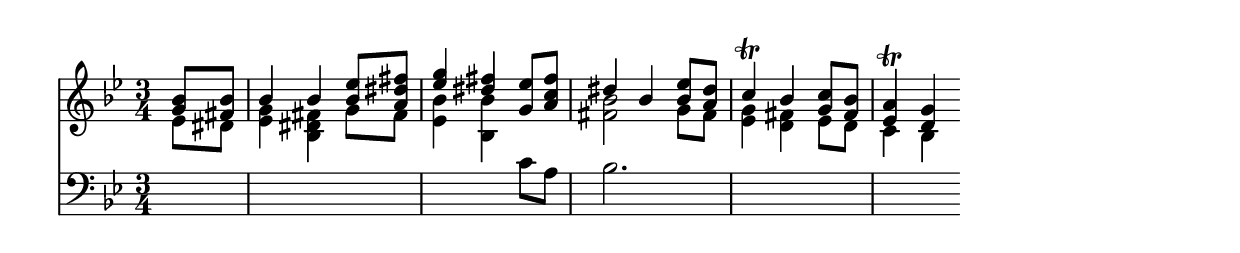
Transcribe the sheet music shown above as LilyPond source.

\version "2.6.3"
\include "english.ly"

\score {
  \relative c' <<
  \new Staff { <<
  \key bf \major
  \time 3/4
    { \partial 8*2 \stemUp <g' bf>8 <fs bf>8 | bf4 bf4 <bf ef>8 <a ds fs>8 | <ef' g>4 <ds fs>4 <g, ef'>8 <a c fs>8 | ds4 bf4 <bf ef>8 <a ds>8 | c4^\trill bf4 <g c>8 <fs bf>8 | <ef a^\trill>4 <d g>4  \bar ""} \\
    { \partial 8*2 \stemDown ef8 ds8 | <ef g>4 <bf ds fs>4 g'8 fs8 | <ef bf'>4 <bf bf'>4 s4 | <fs' bf>2 g8 fs8 | <ef g>4 <d fs>4 ef8 d8 | c4 bf4 }
  >> }
  \new Staff {
  \key bf \major
  \clef bass
  \partial 8*2 s8 s8 | s4 s4 s4 | s4 s4 c8 a8 | bf2. | s4 s4 s4 | s4 s4
  }
>>
  \midi { \tempo 4 = 92}
  \layout {
    indent = 0.0\cm
    \context {
      \Score
       \remove Bar_number_engraver
    }
  }
}
